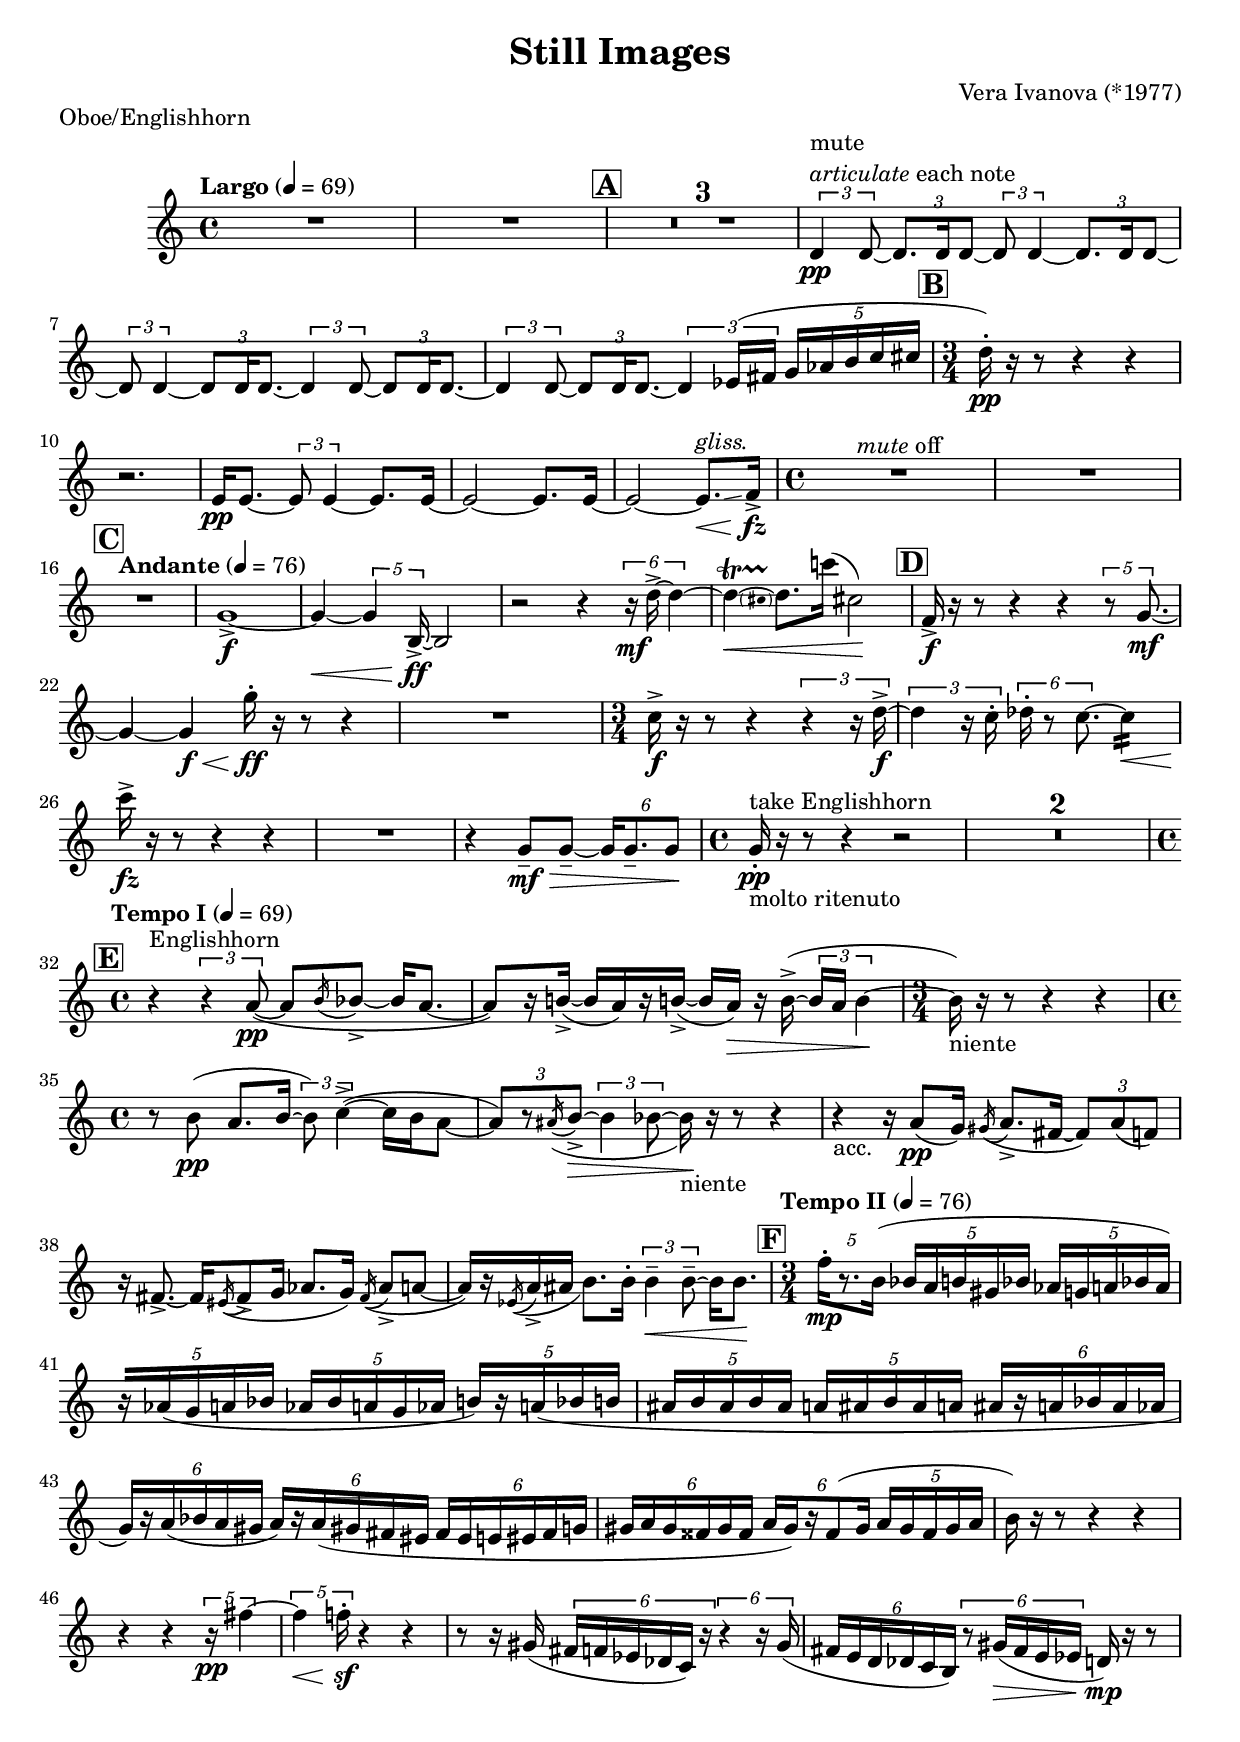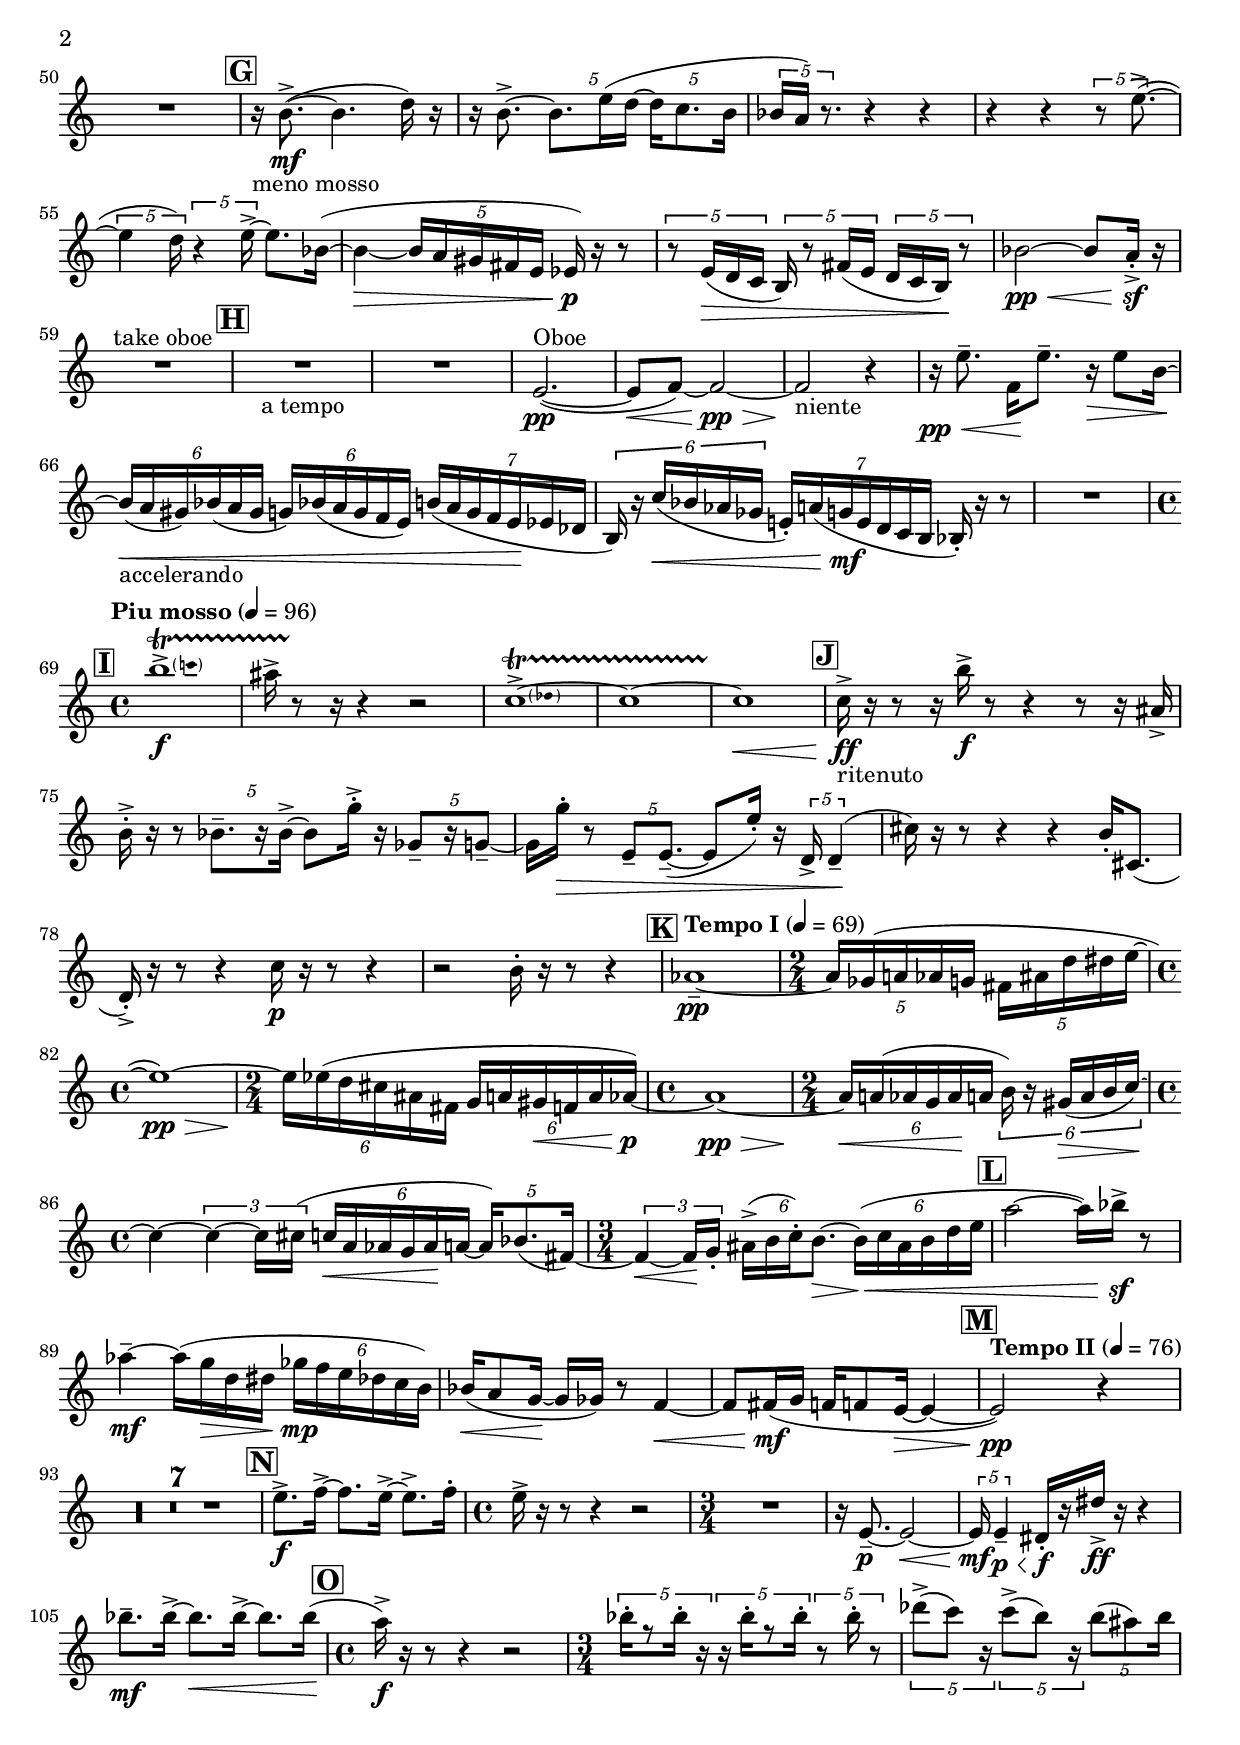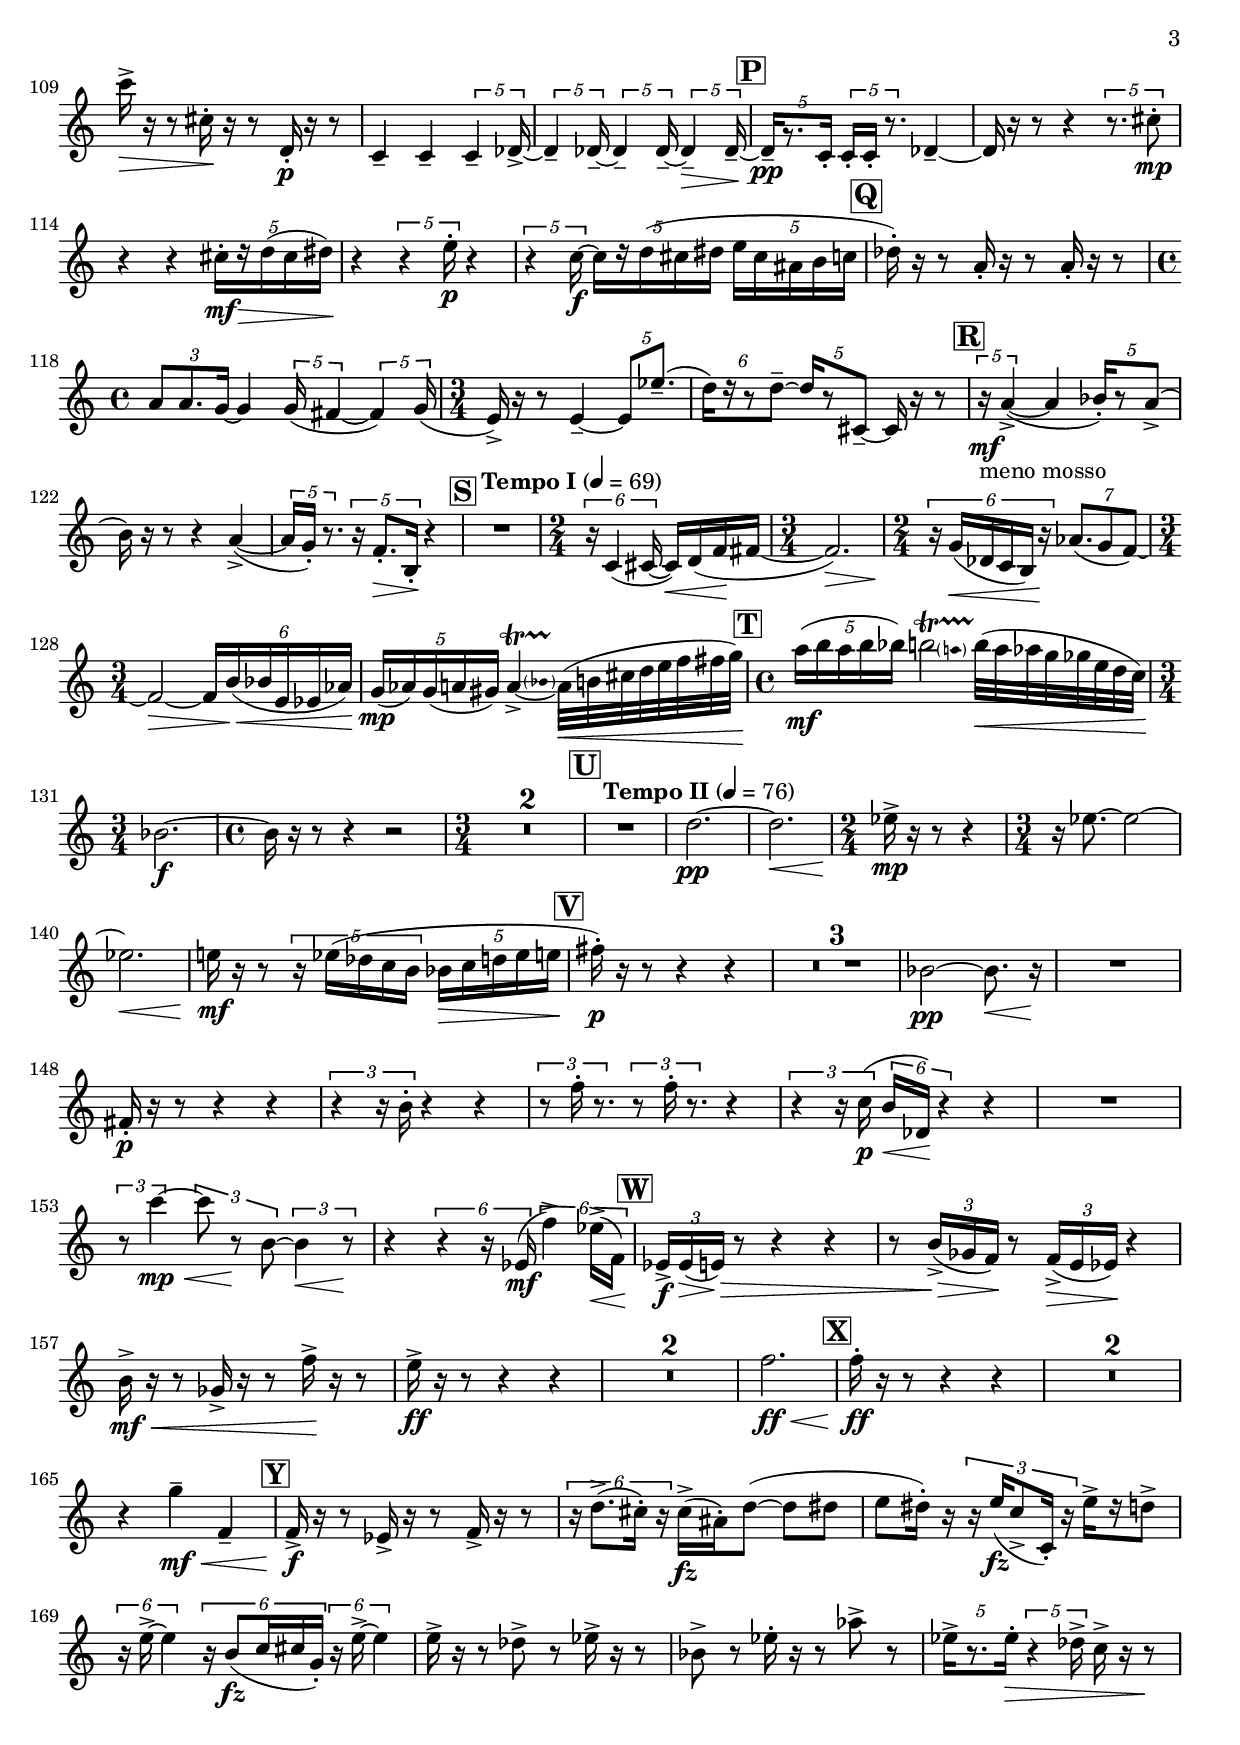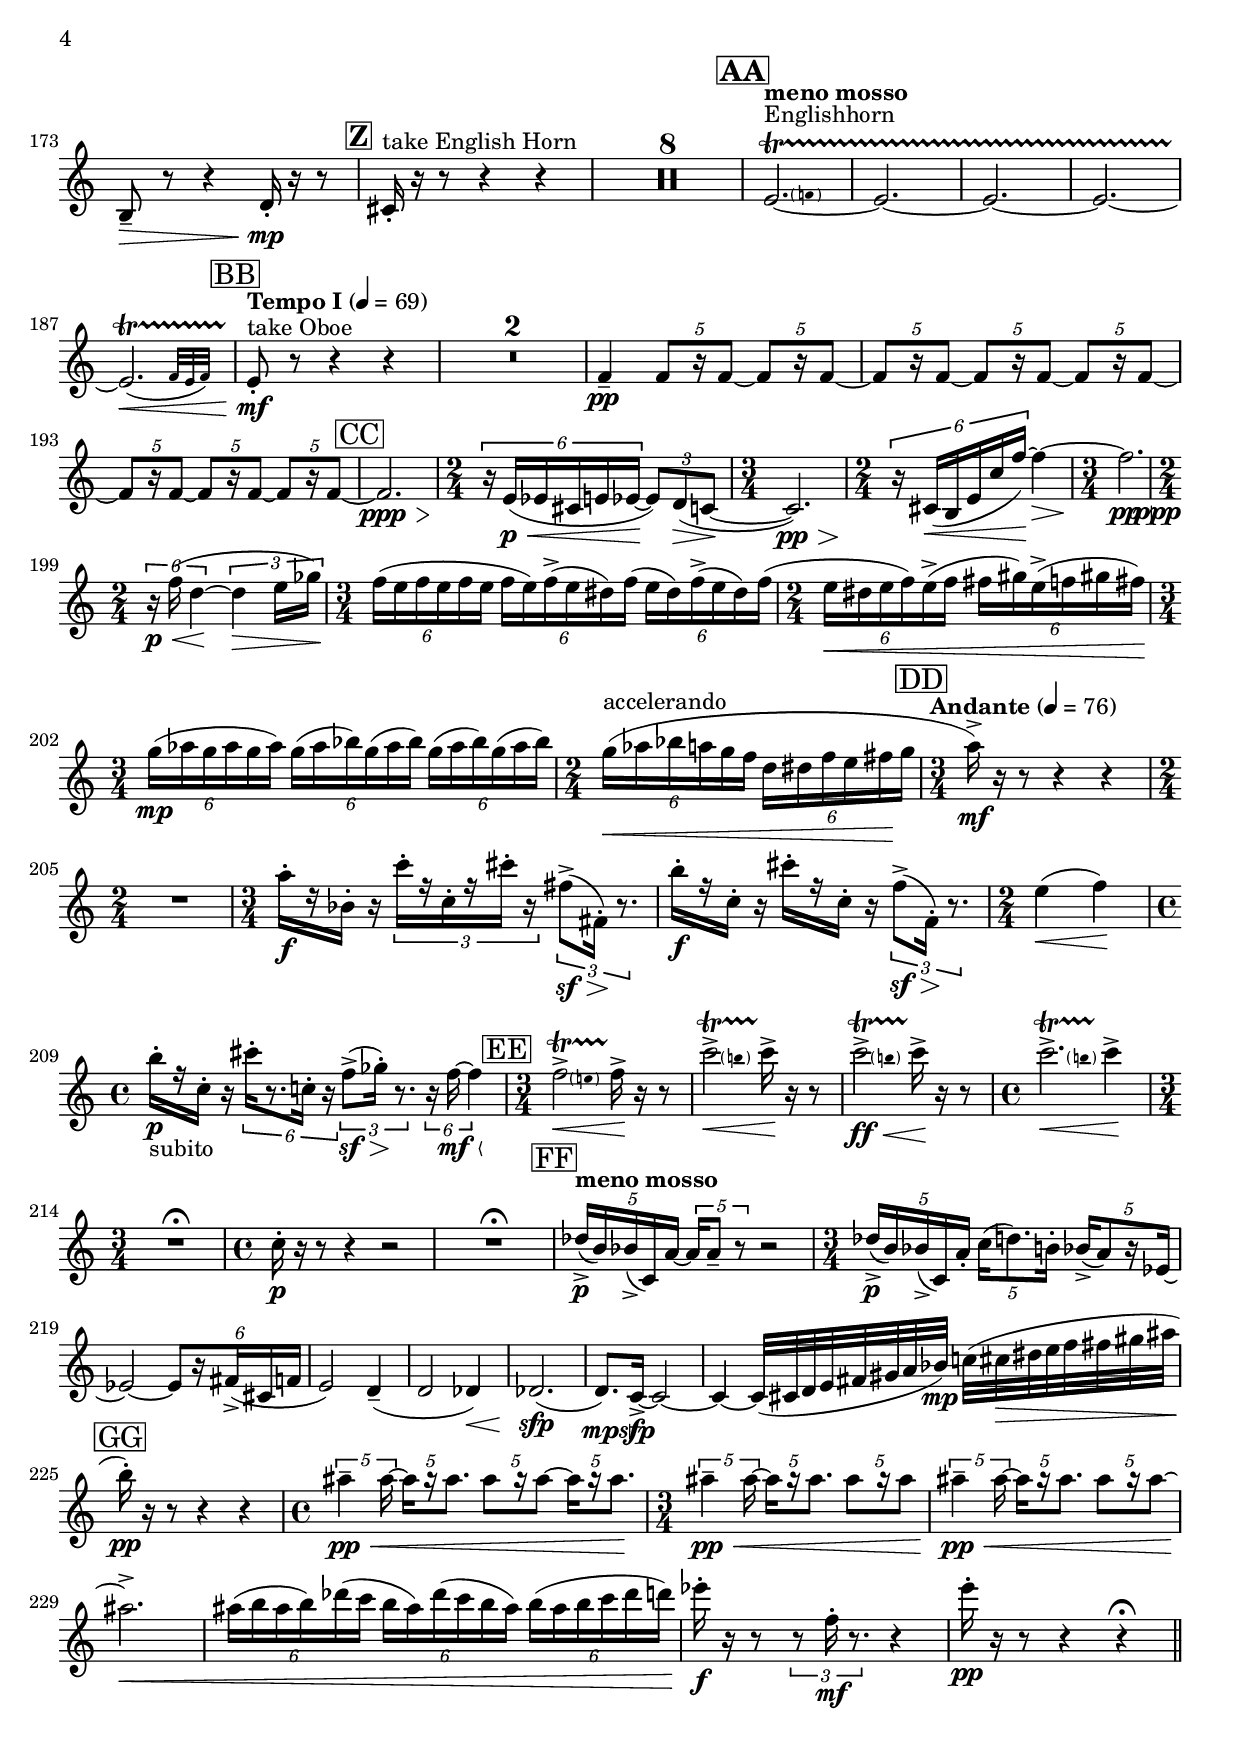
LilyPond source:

\language "english"
%{
Still Images, Vera Ivanova
Oboe and Englishhorn part 
===================

%}

num =
#(define-music-function (parser location musique) (ly:music?)
    #{ 
      \override Score.BarNumber.break-visibility = ##(#f #t #t)
      $musique 
      \revert Score.BarNumber.break-visibility 
    #})
  cornaco_one = \relative c' {
     \time 4/4  
    r4^"Englishhorn" \tuplet 3/2 { r4 d8~(\pp} d8 \acciaccatura e16 ef8~-> ef16 d8.~ | d8[) r16 e!16](->~e16[ d16) r16 e!16](->~e16 d16\>)  r16 e16(->~ \tuplet 3/2 {e16 d16 e4~\!} | 
     \time 3/4  
     e16)_"niente"  r16 r 8 r4 r4 | 
       \time 4/4 
       r8 e8(\pp d8. e16~ \tuplet 3/2 { e8) f4(->~} f16 e16 d8~ | \tuplet 3/2 { d8[) r8  \acciaccatura ds16( e8]~->\>}
       \tuplet 3/2 { e4 ef8~} ef16_"niente"\!) r16 r8 r4 |  r4_"acc." r16 d8\pp(c16) \acciaccatura cs16( d8.-> b16~ \tuplet 3/2 {b8) d8( bf8) } | 
       r16 b!8.->~ b16 \acciaccatura as16( b8-> c16 df8. c16) \acciaccatura b16( df8-> d8~ |  d16[) r16 \acciaccatura af16( d16-> ds16]  e8.) e16-. \tuplet 3/2 { e4--\< e8--~} e16 e8.\! | 
       \time 3/4
        \mark \default  \tempo "Tempo II" 4 = 76
      \tuplet 5/4 { bf'16[-.\mp r8. e,16]( } \tuplet 5/4 {ef16[ d e! cs ef]} \tuplet 5/4 { df16 c! d! ef! d)}  | \tuplet 5/4 {r16[ df( c d! ef ]} \tuplet 5/4 {df16[ ef d  c df ]} \tuplet 5/4 { e16[) r16 d!( ef e!]} |
      \tuplet 5/4 {ds16[ e ds e ds]}  \tuplet 5/4 {d!16[ ds e ds d!] }   \tuplet 6/4 { ds16[ r d! ef d df] } | \tuplet 6/4 {c16[) r d( ef d cs] } \tuplet 6/4 { d16[) r16 d( cs! b as] } \tuplet 6/4 { b[ as a! as b c!]} | 
      \tuplet 6/4 { cs16[ d cs bs cs bs]} \tuplet 6/4 { d16[ cs16) r16 bs8( cs16]} \tuplet 5/4 { d16[ cs bs cs d]} | e16) r16 r8 r4 r4 |
      r4 r4 \tuplet 5/4 {r16\pp b'4~ } | \tuplet 5/4 { b4\< bf16-.\sf\! } r4 r4 | 
      r8 r16 cs,16( \tuplet 6/4 { b16[ bf af gf f]) r} \tuplet 6/4 {r4 r16 cs'16( } | \tuplet 6/4 { b16[ a g gf f e]) } \tuplet 6/4 { r8 cs'16\>[( b a af  ]} g16)\!\mp r16 r8  | R2. | 
        \mark \default
      r16_ "meno mosso" e'8.(->\mf~ e4. g16) r16 | 
      r16 e8.->~ \tuplet 5/4 {e8.[ a16( g16]~ } \tuplet 5/4 { g16[ f8. e16] } | \tuplet 5/4 { ef16 d16) r8. } r4 r4 | r4 r4 \tuplet 5/4 {r8 a'8.->(~ } | \tuplet 5/4 {a4 g16) }  \tuplet 5/4 { r4 a16->~ } a8. ef16~( |
     ef4\>~ \tuplet 5/4 {ef16 d cs b a } af16\p\!) r16 r8 | \tuplet 5/4 { r8 a16\>[(g f ] } \tuplet 5/4 { e16) r8 b'16( a16} \tuplet 5/4 {g16[ f e])\! r8 } |  ef'2~\pp\< ef8 d16-.->\sf r16 | R2.^"take oboe" | 
     }

      cornaco_two = \relative c' {
     
      R2. *8 | 
      \mark \default  \tempo "meno mosso" 
    \pitchedTrill a2.~^"Englishhorn"  \startTrillSpan  bf {
       a2.~ |  a2.~ |  a2.~ | \afterGrace a2.\<(  { bf32[ a bf]) }     | 
    \mark \markup { \box BB }  \tempo "Tempo I" 4 = 69
       a8-.\mf\!^"take Oboe"  \stopTrillSpan  } r8 r4 r4 | 
      }
    
    
    


maple_leaf_rag =  \relative c'' {
  \set Score.markFormatter = # format-mark-box-alphabet
  \key c \major
  \tempo "Largo" 4 = 69
  \compressFullBarRests
  \time 4/4
     R1 |
     R1 \mark \default |
     R1*3 |
     \tuplet 3/2 {
     d,4^\markup {
       \column {
            \line {  mute }
             \line { \italic  articulate each note }  }
                     }_\pp d8~  }   \tuplet 3/2 {d8. d16 d8~}  \tuplet 3/2 { d8 d4~} \tuplet 3/2 { d8. d16 d8~ } | 
    \tuplet 3/2 { d8 d4~ } \tuplet 3/2 { d8 d16 d8.~ } \tuplet 3/2 { d4 d8~ } \tuplet 3/2 { d8 d16 d8.~ } |
     \tuplet 3/2 { d4 d8~}   \tuplet 3/2 {d8[ d16 d8.]~}  \tuplet 3/2 { d4 ef16 (fs16} \tuplet 5/4 { g16[af  b c cs ]}	 | 
  \time 3/4    \mark \default 
  d16-.)_\pp r16 r 8 r4 r4  |
  r2. |
  e,16_\pp [ e8.]~ \tuplet 3/2 { e8 e4~} e8.[ e16~] |
   e2~ e8.[ e16]~ | e2~ e8.^\markup { \italic gliss. }\< [\glissando f16]->_\fz  |
  \time 4/4 R1^\markup {\italic mute off}
    R1 \mark \default   \tempo "Andante" 4 = 76 |
    R1  |
    g1~->_\f |
    g4~\< \tuplet 5/4 {g4 b,16->\ff\!~} b2 |
     r2 r4 \tupletUp \tuplet 6/4 {r16_\mf d'16->~ d4~ } |      \pitchedTrill d4~\< \startTrillSpan cs d8.\stopTrillSpan c'!16 (cs,!2)\!   \mark \default |  
   f,16->\f r16 r8 r4 r4 \tuplet 5/4 {r8 g8.\mf~}  | 
   g4~ g4\f\< g'16-.\ff r16 r8 r4 | R1 | \time 3/4 c,16->\f r16 r8 r4  \tuplet 3/2 {r4 r16 d16~->\f} |
    \tuplet 3/2 {d4 r16 c16-.}    \tuplet 6/4 { df16-. r8 c8.~} \repeat tremolo 4 c16\< | c'16->\fz r16 r8  r4 r4 | R2. |
    r4 g,8--\mf\> g8~--\tuplet 6/4 { g16 g8.-- g8-\!} |  
    
    \time 4/4  
   g16-.\pp^\markup {take Englishhorn}_"molto ritenuto" r16  r8 r4 r2 | R1*2 | 
    \mark \default  \tempo "Tempo I" 4 = 69
    %Corno%
 
  \transpose c g { \cornaco_one }
   
 \mark \default  R2._"a tempo" | R2. |
     e2.(^"Oboe"\pp~ | e8\< f8)~ f2~\pp\!\> | f2\!_"niente" r4 |   r16\pp\< e'8.-- f,16\! e'8.-- r16\> e8 b16\!~ | \tuplet 6/4 { b16_"accelerando"(\< a gs) bf( a gs  } \tuplet 6/4 {g!16) bf!( a g f e)  } \tuplet 7/4 { b'!16(  a g f e\! ef df } |
     \tuplet 6/4 {b16) r16 c'16\< ( bf af gf } \tuplet 7/4 { e!16-.) a ( g\!\mf e d c b  } bf16-.) r16 r8   | R2. | 
     \time 4/4 
        \mark \default  \tempo "Piu mosso" 4 = 96 
        \pitchedTrill b''1->\f \startTrillSpan c |  as16-> r8 \stopTrillSpan  r16 r4 r2 | 
           \pitchedTrill c,1->~ \startTrillSpan df |  c1~ | c1\< \stopTrillSpan  | \mark \default   c16->\ff_"ritenuto"  r16 r8 r16 b'16->\f r8 r4 r8 r16 as,16-> | 
           b16-.-> r16 r8  \tuplet 5/4 {  bf8.[-- r16 bf16]->~ } bf8  g'16-.-> r16  \tuplet 5/4 {  gf,8[-- r16 g8]--~ }  | g16 g'16-.\> r8 \tuplet 5/4 {  e,8-- e8.--~( } e8 e'16-.) r16 \tuplet 5/4 {d,16-> d4--\!( } | cs'16) r16  r8 r4 r4 b16-. cs,8.( | 
           d16-.->) r16 r8 r4 c'16\p r16 r8 r4 | r2 b16-. r16 r8 r4 | 
           \mark \default  \tempo "Tempo I" 4 = 69 
           af1--\pp~ | 
           \time 2/4
           \tupletDown \tuplet 5/4 {af16 gf( a! af g! } \tuplet 5/4  {fs16 as d ds e~ } | 
           \time 4/4 
           e1\pp\>~)
           \time 2/4
           \tuplet 6/4 {e16\! ef( d cs as fs } \tuplet 6/4 { g16 a! gs\< f a af\p\!~) }
           \time 4/4 
           af1\>\pp~
           \time 2/4
           \tuplet 6/4 {af16\!\< a!( af g af\! a!  }  \tuplet 6/4 {b16) r16 gs16(\> a b c)\!~ } |
           \time 4/4 
           c4~ \tupletUp \tuplet 3/2 {c4~ c16 cs16(  } \tuplet 6/4 { c!16\< a af g af\! a~ } \tuplet 5/4 {a16) bf8.( fs16)~ } |
           \time 3/4
          \tuplet 3/2 {fs4\<~ fs16\! g16-.} \tuplet 6/4 { as16->( b c-.) b8.\>~ } \tuplet 6/4 { b16\!\< ( c as b d e   } |  \mark \default a2~ a16) bf16->\sf  r8 | af4--\mf~ af16 ( g16\> d16 ds16 \tuplet 6/4 {gf16\mp\! f e df c b )} |  
          bf16(\< a8 g16\!~ g16 gf16) r8 f4\<~  | f8 fs16\!\mf ( g16 f16 f!8 e16\>~ e4~ | 
          \mark \default \tempo "Tempo II" 4 = 76
          e2\pp\!) r4 | R2.*7 | 
          \mark \default e'8.->\f f16->~ f8. e16->~ e8.-> f16-. | 
          \time 4/4
          e16-> r16 r8  r4 r2 | 
          \time 3/4 
          R2. | r16 e,8.--\p~ e2~\< | \tuplet 5/4 {e16\mf\! e4--\p\< } ds16[-.\f r16 ds'16]->\ff r16 r4 | bf'8.--\mf bf16->~ bf8.\< bf16->~ bf8. bf16\!( | 
          \time 4/4
           \mark \default
            a16->\f) r16 r8 r4 r2  | 
            \time 3/4 
            \tuplet 5/4 {bf16[-. r8 bf16]-. r16} \tuplet 5/4 {r16 bf16[-.  r8 bf16]-.  } \tuplet 5/4 {r8 bf16-. r8} | 
           \tupletDown \tuplet 5/4 {df8-> ( c8) r16 } \tuplet 5/4 {c8-> ( b8) r16 } \tuplet 5/4 {b8 ( as8) b16  } | c16->\> r16 r8 cs,16-.\! r16 r8 d,16-.\p r16 r8 |  c4-- c4-- \tupletUp \tuplet 5/4 {c4-- df16->~ } | 
             \tuplet 5/4 {df4-- df16--~ } \tuplet 5/4 {df4-- df16--~ } \tuplet 5/4 {df4--\> df16--\!~ } |
             \mark \default
             
          \tuplet 5/4 {df16[--\pp r8. c16]-. } \tuplet 5/4 {c16-. c16-. r8. } df4--~ | df16 r16 r8 r4 \tuplet 5/4 { r8. cs'8-.\mp } | r4 r4 \tuplet 5/4 {cs16[-.\mf r16\> d16 ( cs16 ds16]\!)} |
          r4 \tuplet 5/4 { r4 e16-.\p}  r4 | \tuplet 5/4 { r4 c16\f~ } \tuplet 5/4 { c16[ r16 d16( cs16 ds16 ] } \tuplet 5/4 { e16 cs as b c! } | 
           \mark \default
          df16-.) r16 r8 a16-. r16 r8 a16-. r16 r8 | 
          \time 4/4 \tuplet 3/2 { a8 a8. g16~} g4   \tuplet 5/4 { g16( fs4~ } \tuplet 5/4 {fs4) g16 (} |
          \time 3/4
          e16->) r16 r8 e4--~  \tuplet 5/4 { e8 ef'8.--(} | \tuplet 6/4 { d16[) r16 r8 d8]--~ }  \tuplet 5/4 { d16[ r8 cs,8]--~}  cs16 r16 r8 |    
           \mark \default 
           \tuplet 5/4 { r16\mf_"meno mosso" a'4->(~} a4   \tuplet 5/4 { bf16[-.) r8 a8]->( } | b16) r16 r8 r4 a4->~(  |
            \tuplet 5/4 { a16[ g16]-.) r8. }  \tuplet 5/4 { r16 f8.-.\> b,16]-.\!} r4 | 
            \mark \default \tempo "Tempo I" 4 = 69 R2. |
            \time 2/4 
            \tuplet 6/4 { r16 c4( cs16~} cs16\<) d16( f16\! fs16~ | 
            \time 3/4
            fs2.)\> |
            \time 2/4
            \tuplet 6/4 {r16\! g16[\<( df c b]) r16\! } \tuplet 7/4 { af'8.( g8 f8~ )}  | 
            \time 3/4 
            f2\>\!~ \tuplet 6/4 {f16 b\<( bf e, ef af\!)}  | \tuplet 5/4 {g16[\mp( af) g (a gs)] }   \pitchedTrill a4->~ \startTrillSpan bf  a32\< \stopTrillSpan (b cs d e f fs g\!) |  
            \time 4/4 
            \mark \default 
            \tuplet 5/4 {a16[\mf( b a b bf])  }   \pitchedTrill b2 \startTrillSpan a  b32\<( \stopTrillSpan a af g gf e d c\!) | 
            \time 3/4 bf2.\f~ | 
            \time 4/4 
            bf16 r16 r8 r4 r2 | 
            \time 3/4
            R2.*2 |
             \mark \default \tempo "Tempo II" 4 = 76 
             R2. | d2.\pp~ | d2.\<\! | 
             \time 2/4 
             ef16->\mp r16 r8 r4 | 
             \time 3/4 
             r16 ef8.~ ef2~ | ef2.\< | 
             e!16\mf\! r16 r8 \tuplet 5/4 { r16 ef16[( df c b]}  \tuplet 5/4 { bf16[ \> c d! ef e!]} | 
                \mark \default 
             fs16-.\p) r16 r8 r4 r4 |   R2.*3 | bf,2~\pp bf8.\< r16\! | R2. | 
             fs16-.\p r16 r8 r4 r4 | \tuplet 3/2 { r4 r16 b16-.} r4 r4 | \tuplet 3/2 {r8 f'16-. r8.} \tuplet 3/2 { r8 f16-. r8.} r4 | 
             \tuplet 3/2 {r4 r16 c16\p\<(} \tuplet 6/4 { b16 df,16)\! r4 } r4 |  R2. |   
              \tuplet 3/2 { r8 c''4\mp\<~ } \tuplet 3/2 {c8 r8\! b,8~ } \tuplet 3/2 { b4\< r8\!} | 
              r4 \tuplet 6/4 { r4 r16 ef,16\mf( } \tuplet 6/4 { f'4->) ef16->(\<f,16\!)} | 
                \mark \default 
             \tuplet 3/2 {ef16->\f ef16\>( e!16\>\!)} r8 r4 r4 | r8 \tuplet 3/2 {b'16->\> ( gf f\!) } r8  \tuplet 3/2 {f16->\> ( e ef\!) } r4 | 
              b'16->\mf\< r16 r8 gf16-> r16 r8 f'16->\! r16 r8 | e16->\ff  r16 r8 r4 r4 | R2.* 2 | f2.\ff\< |
                \mark \default 
              f16-.\!\ff r16 r8 r4 r4 | R2.* 2 | r4 g4--\mf\< f,4-- |  
                \mark \default 
                f16->\f r16 r8 ef16-> r16 r8 f16-> r16 r8 | \tuplet 6/4 {r16 d'8.[->( cs16-.)] r16 } cs16[->\fz (as16-.) d8]~( d8 ds8  | e8 ds16-.) r16 \tuplet 3/2 { r16 e16[\fz( c8-> c,16]-.) r16} e'16[-> r16 d8]-> | 
                \tuplet 6/4 { r16 e16->~ e4} \tuplet 6/4 { r16 b8[\fz( c16 cs16 g16]-.)} \tuplet 6/4 {r16 e'16->~ e4} | e16-> r16 r8 df8-> r8 ef16-> r16 r8 | bf8-> r8 ef16-. r16 r8 af8-> r8 | 
                \tuplet 5/4 { ef16[-> r8. ef16]-.\>} \tuplet 5/4 {r4 df16->} c16-> r16 r8\! | b,8--\> r8 r4 d16-.\mp\! r16 r8 | 
                \mark \default 
                cs16-.^"take English Horn" r16 r8 r4 r4 | 
              %Corno%
          \transpose c g { \cornaco_two } 
           
            R2. * 2 | f4--\pp \tuplet 5/4 {f8[ r16 f8]~}  \tuplet 5/4 {f8[ r16 f8]~}|  \tuplet 5/4 {f8[ r16 f8]~}  \tuplet 5/4 {f8[ r16 f8]~}  \tuplet 5/4 {f8[ r16 f8]~} |  \tuplet 5/4 {f8[ r16 f8]~}  \tuplet 5/4 {f8[ r16 f8]~}  \tuplet 5/4 {f8[ r16 f8]~} | 
         
             \mark \markup { \box CC }
            f2.\>\ppp | 
            \time 2/4
            \tuplet 6/4 {r16\! e16[\p\<( ef cs e ef]~\!} \tuplet 3/2 {ef8) d8\>( c8~\!} 
            \time 3/4 
            c2.)\pp\> | 
            \time 2/4
            \tuplet 6/4 {r16\! cs16[\<( b e c' f~\!)]} f4\>~ | 
            \time 3/4            
             << f2.\pp { s4\> s4 s4\!\ppp} >>
             \time 2/4 
             \tuplet 6/4 {r16\p\< f16( d4~\!} \tuplet 3/2 {d4\>  e16 gf16\!)} | 
             \time 3/4 
           \tupletDown  \tuplet 6/4 { f16[( e f e f e]}  \tuplet 6/4 { f16[ e) f->( e ds) f]( }  \tuplet 6/4 { e16[ ds) f-> (e ds) f](} |
             \time 2/4 
              \tuplet 6/4 { e16[\< ds e f) e->( f] }  \tuplet 6/4 { fs16[ gs) e->( f gs! fs]\!) } |
              \time 3/4
              \tuplet 6/4 { g16[\mp( af g af g af]) } \tuplet 6/4 { g16[( af16 bf16) g16( af16 bf16]) }  \tuplet 6/4 { g16[( af16 bf16) g16( af16 bf16])  } | 
             \time 2/4
             \tupletNeutral \tuplet 6/4 { g16[\<^"accelerando"( af bf a! g f] }  \tuplet 6/4 { d16[ ds f e fs\! g] } | 
              \time 3/4 
               \mark \markup { \box DD }  \tempo "Andante" 4 = 76 
              a16->\mf) r16 r8 r4 r4 |
              \time 2/4
              R2 |
              \time 3/4
             
              a16[-.\f r16 bf,16]-. r16  \tuplet 3/2 { c'16[-. r16 c,16-. r16 cs'16]-. r16 }  \tuplet 3/2 { fs,8->\sf\>( fs,16-.\!) r8.} | 
             b'16[-.\f r16 c,16]-. r16   cs'16[-. r16 c,16]-. r16    \tuplet 3/2 { f8->\sf\>( f,16-.\!) r8.} | 
             \time 2/4 
             e'4\< (f4\! )| 
             \time 4/4
             b16[-._"subito"\p r16 c,16]-. r16 \tuplet 6/4 {cs'16[-. r8. c,!16]-. r16} \tuplet 3/2 { f8->\sf\>(gf16-.\!) r8.}  \tuplet 6/4 {r16 f16\mf\<~ f4\!}  |
              \time 3/4
              \mark \markup { \box EE }
              \pitchedTrill f2->\< \startTrillSpan e   f16->\!  \stopTrillSpan   r16 r8 | 
               \pitchedTrill c'2->\< \startTrillSpan b  c16->\!  \stopTrillSpan   r16 r8 | 
               \pitchedTrill c2->\ff\< \startTrillSpan b  c16->\!  \stopTrillSpan   r16 r8 | 
                \time 4/4 
                \pitchedTrill c2.->\< \startTrillSpan b  c4->\!  \stopTrillSpan  | 
              \time 3/4
              R2.\fermataMarkup | 
              \time 4/4 
              c,16-.\p r16 r8 r4 r2 |  R1\fermataMarkup 
              \mark \markup { \box FF }
              |\tempo "meno mosso"   \tuplet 5/4 { df16[(->\p b) bf->( c,) a']~} \tuplet 5/4 { a16 a8-- r8} r2 | 
              \time 3/4 
               \tuplet 5/4 { df16[(->\p b) bf->( c,) a']-.} \tuplet 5/4 {c16[( d8.) b!16]-.} \tuplet 5/4 {bf16[->( a8) r16 ef16]~} | ef2~ \tuplet 6/4 { ef8[ r16 fs16->(cs16 f!16]} | e2)  d4--( | 
              d2 df4\<) | df2.\sfp\!(  |  d8.\mp\<) c16->\sfp~ c2~ | 
              c4~ c32[( cs d e fs gs a bf]\mp) c![( cs\> ds e f fs gs as] \! | 
              \mark \markup { \box GG }
              b16-.\pp) r16 r8 r4 r4 |  
              \time 4/4
            \tupletUp  \tuplet 5/4 {as4--\pp\< as16~} \tuplet 5/4 {as16[ r16 as8.]} \tuplet 5/4 {as8[ r16 as8]~} \tuplet 5/4 {as16[ r16 as8.]\!} | 
              \time 3/4
              \tuplet 5/4 {as4--\pp\< as16~} \tuplet 5/4 {as16[ r16 as8.]} \tuplet 5/4 {as8[ r16 as8]} | \tuplet 5/4 {as4--\pp\< as16~} \tuplet 5/4 {as16[ r16 as8.]} \tuplet 5/4 {as8[ r16 as8]~} |
               as2.->\<   
            
              \tupletNeutral \tuplet 6/4 {as16[( b16 as16 b16) df16( c16]}  \tuplet 6/4 {b16[ as) df( c b as])}   \tuplet 6/4  { b16[(as b c df d])} |
              ef16-.\!\f r16 r8  \tuplet 3/2 {r8 f,16-.\mf r8.} r4 | 
              e'16-.\pp r16 r8 r4 r4\fermataMarkup |  \bar "||"
              

}




\bookpart {
  \header{
    title = "Still Images"

    composer = "Vera Ivanova (*1977)"
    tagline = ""  % removed
  }

  \markup {Oboe/Englishhorn }
  \score {
      <<
        \new Staff \maple_leaf_rag
      >>
  }
 
  }
  
  
\version "2.18.2"  % necessary for upgrading to future LilyPond versions.